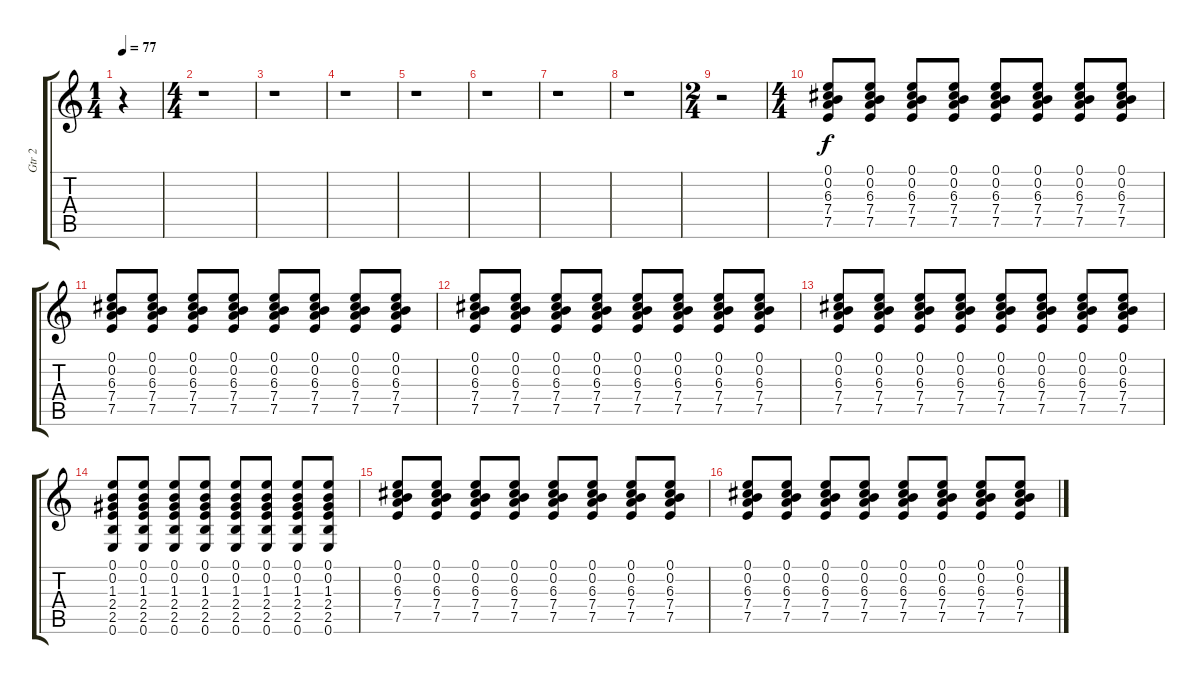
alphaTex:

\track ("Gtr 2" "Gtr 2") {instrument acousticguitarsteel}
\staff {score tabs}
\tuning (E4 B3 G3 D3 A2 E2) {hide}
\ts (1 4)
\tempo 77
\clef g2
\ks c
r.4{dy f instrument acousticguitarsteel} |
\ts (4 4)
r.1 |
r.1 |
r.1 |
r.1 |
r.1 |
r.1 |
r.1 |
\ts (2 4)
r.2 |
\ts (4 4)
(0.1 0.2 6.3 7.4 7.5).8 (0.1 0.2 6.3 7.4 7.5).8 (0.1 0.2 6.3 7.4 7.5).8 (0.1 0.2 6.3 7.4 7.5).8 (0.1 0.2 6.3 7.4 7.5).8 (0.1 0.2 6.3 7.4 7.5).8 (0.1 0.2 6.3 7.4 7.5).8 (0.1 0.2 6.3 7.4 7.5).8 |
(0.1 0.2 6.3 7.4 7.5).8 (0.1 0.2 6.3 7.4 7.5).8 (0.1 0.2 6.3 7.4 7.5).8 (0.1 0.2 6.3 7.4 7.5).8 (0.1 0.2 6.3 7.4 7.5).8 (0.1 0.2 6.3 7.4 7.5).8 (0.1 0.2 6.3 7.4 7.5).8 (0.1 0.2 6.3 7.4 7.5).8 |
(0.1 0.2 6.3 7.4 7.5).8 (0.1 0.2 6.3 7.4 7.5).8 (0.1 0.2 6.3 7.4 7.5).8 (0.1 0.2 6.3 7.4 7.5).8 (0.1 0.2 6.3 7.4 7.5).8 (0.1 0.2 6.3 7.4 7.5).8 (0.1 0.2 6.3 7.4 7.5).8 (0.1 0.2 6.3 7.4 7.5).8 |
(0.1 0.2 6.3 7.4 7.5).8 (0.1 0.2 6.3 7.4 7.5).8 (0.1 0.2 6.3 7.4 7.5).8 (0.1 0.2 6.3 7.4 7.5).8 (0.1 0.2 6.3 7.4 7.5).8 (0.1 0.2 6.3 7.4 7.5).8 (0.1 0.2 6.3 7.4 7.5).8 (0.1 0.2 6.3 7.4 7.5).8 |
(0.1 0.2 1.3 2.4 2.5 0.6).8 (0.1 0.2 1.3 2.4 2.5 0.6).8 (0.1 0.2 1.3 2.4 2.5 0.6).8 (0.1 0.2 1.3 2.4 2.5 0.6).8 (0.1 0.2 1.3 2.4 2.5 0.6).8 (0.1 0.2 1.3 2.4 2.5 0.6).8 (0.1 0.2 1.3 2.4 2.5 0.6).8 (0.1 0.2 1.3 2.4 2.5 0.6).8 |
(0.1 0.2 6.3 7.4 7.5).8 (0.1 0.2 6.3 7.4 7.5).8 (0.1 0.2 6.3 7.4 7.5).8 (0.1 0.2 6.3 7.4 7.5).8 (0.1 0.2 6.3 7.4 7.5).8 (0.1 0.2 6.3 7.4 7.5).8 (0.1 0.2 6.3 7.4 7.5).8 (0.1 0.2 6.3 7.4 7.5).8 |
(0.1 0.2 6.3 7.4 7.5).8 (0.1 0.2 6.3 7.4 7.5).8 (0.1 0.2 6.3 7.4 7.5).8 (0.1 0.2 6.3 7.4 7.5).8 (0.1 0.2 6.3 7.4 7.5).8 (0.1 0.2 6.3 7.4 7.5).8 (0.1 0.2 6.3 7.4 7.5).8 (0.1 0.2 6.3 7.4 7.5).8
